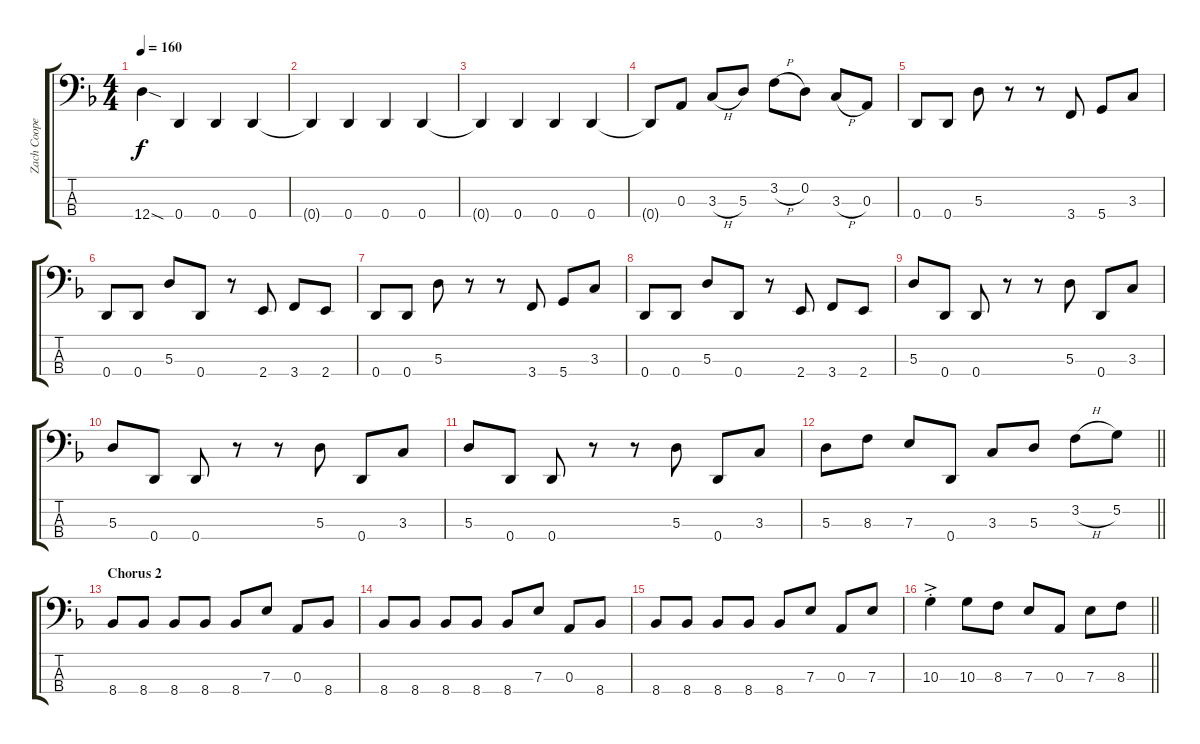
\track ("Zach Cooper" "Zach Coope") {instrument electricbassfinger}
\staff {score tabs}
\tuning (G2 D2 A1 D1) {hide}
\ts (4 4)
\tempo 160
\clef f4
\ks dminor
12.4{sod}.4{dy f} 0.4.4 0.4.4 0.4.4 |
0.4{t}.4 0.4.4 0.4.4 0.4.4 |
0.4{t}.4 0.4.4 0.4.4 0.4.4 |
0.4{t}.8 0.3.8 3.3{h}.8 5.3.8 3.2{h}.8 0.2.8 3.3{h}.8 0.3.8 |
0.4.8 0.4.8 5.3.8 r.8 r.8 3.4.8 5.4.8 3.3.8 |
0.4.8 0.4.8 5.3.8 0.4.8 r.8 2.4.8 3.4.8 2.4.8 |
0.4.8 0.4.8 5.3.8 r.8 r.8 3.4.8 5.4.8 3.3.8 |
0.4.8 0.4.8 5.3.8 0.4.8 r.8 2.4.8 3.4.8 2.4.8 |
5.3.8 0.4.8 0.4.8 r.8 r.8 5.3.8 0.4.8 3.3.8 |
5.3.8 0.4.8 0.4.8 r.8 r.8 5.3.8 0.4.8 3.3.8 |
5.3.8 0.4.8 0.4.8 r.8 r.8 5.3.8 0.4.8 3.3.8 |
\barLineRight lightlight
5.3.8 8.3.8 7.3.8 0.4.8 3.3.8 5.3.8 3.2{h}.8 5.2.8 |
\section ("" "Chorus 2")
8.4.8 8.4.8 8.4.8 8.4.8 8.4.8 7.3.8 0.3.8 8.4.8 |
8.4.8 8.4.8 8.4.8 8.4.8 8.4.8 7.3.8 0.3.8 8.4.8 |
8.4.8 8.4.8 8.4.8 8.4.8 8.4.8 7.3.8 0.3.8 7.3.8 |
\barLineRight lightlight
10.3{ac st}.4 10.3.8 8.3.8 7.3.8 0.3.8 7.3.8 8.3.8
